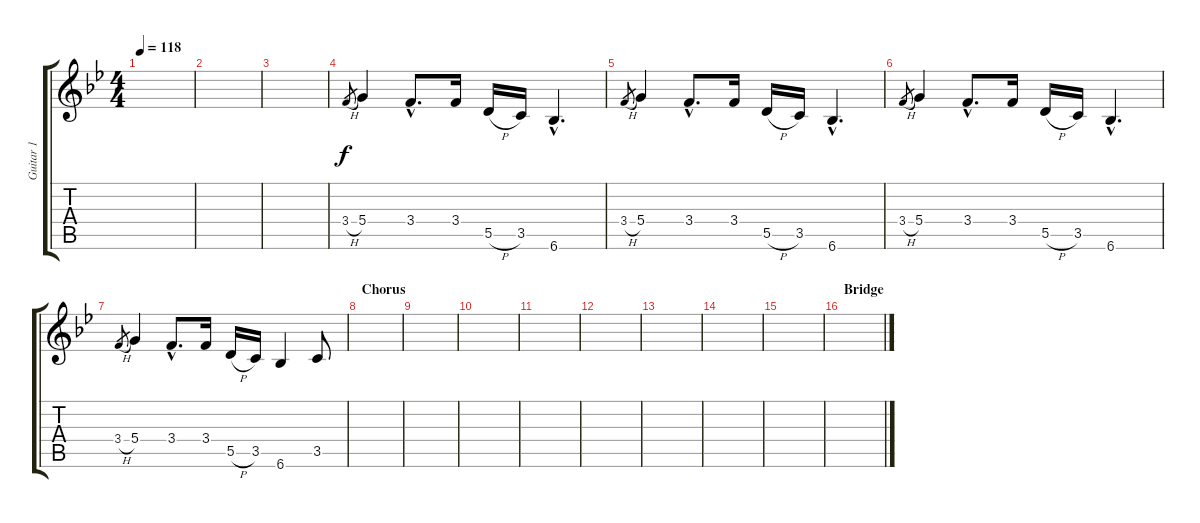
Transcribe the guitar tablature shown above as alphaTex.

\track ("Guitar 1" "Guitar 1") {instrument overdrivenguitar}
\staff {score tabs}
\tuning (E4 B3 G3 D3 A2 E2) {hide}
\ts (4 4)
\tempo 118
\clef g2
\ks bb
|
|
|
3.4{h}.8{gr} 5.4.4 3.4{hac}.8{d} 3.4.16 5.5{h}.16 3.5.16 6.6{hac}.4{d} |
3.4{h}.8{gr} 5.4.4 3.4{hac}.8{d} 3.4.16 5.5{h}.16 3.5.16 6.6{hac}.4{d} |
3.4{h}.8{gr} 5.4.4 3.4{hac}.8{d} 3.4.16 5.5{h}.16 3.5.16 6.6{hac}.4{d} |
3.4{h}.8{gr} 5.4.4 3.4{hac}.8{d} 3.4.16 5.5{h}.16 3.5.16 6.6.4 3.5.8 |
\section ("" "Chorus")
|
|
|
|
|
|
|
|
\section ("" "Bridge")
